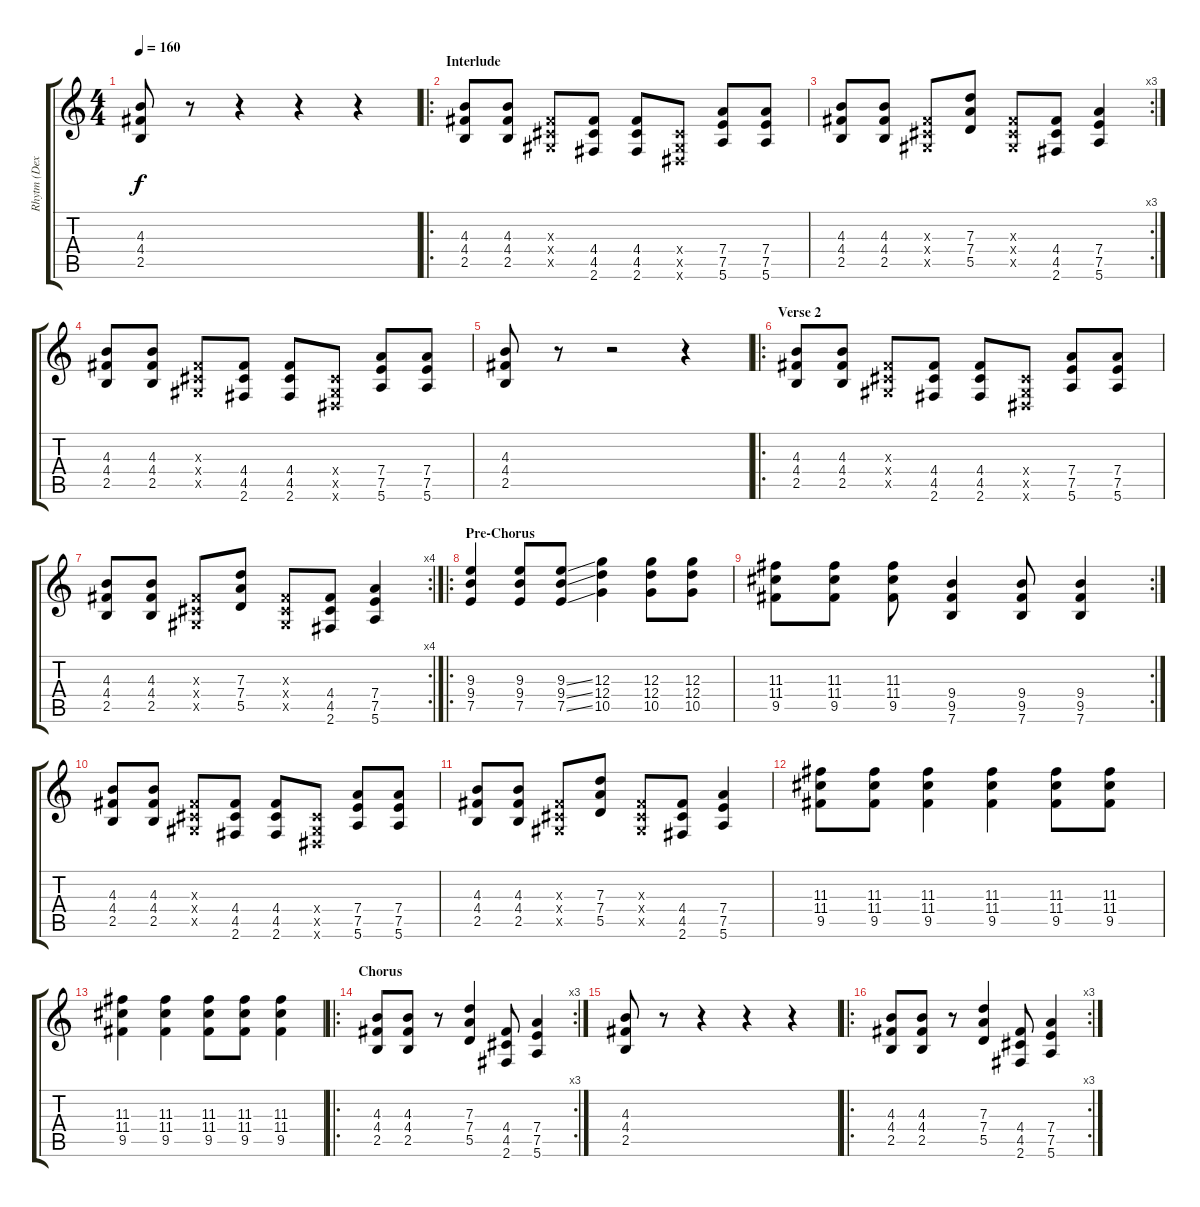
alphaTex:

\track ("Rhytm (Dexter)" "Rhytm (Dex") {instrument overdrivenguitar}
\staff {score tabs}
\tuning (E4 B3 G3 D3 A2 E2) {hide}
\ts (4 4)
\tempo 160
\clef g2
\ks c
(4.3 4.4 2.5).8{dy f} r.8 r.4 r.4 r.4 |
\ro
\section ("" "Interlude")
(4.3 4.4 2.5).8 (4.3 4.4 2.5).8 (-1.3{x} -1.4{x} -1.5{x}).8 (4.4 4.5 2.6).8 (4.4 4.5 2.6).8 (-1.4{x} -1.5{x} -1.6{x}).8 (7.4 7.5 5.6).8 (7.4 7.5 5.6).8 |
\rc 3
(4.3 4.4 2.5).8 (4.3 4.4 2.5).8 (-1.3{x} -1.4{x} -1.5{x}).8 (7.3 7.4 5.5).8 (-1.3{x} -1.4{x} -1.5{x}).8 (4.4 4.5 2.6).8 (7.4 7.5 5.6).4 |
(4.3 4.4 2.5).8 (4.3 4.4 2.5).8 (-1.3{x} -1.4{x} -1.5{x}).8 (4.4 4.5 2.6).8 (4.4 4.5 2.6).8 (-1.4{x} -1.5{x} -1.6{x}).8 (7.4 7.5 5.6).8 (7.4 7.5 5.6).8 |
(4.3 4.4 2.5).8 r.8 r.2 r.4 |
\ro
\section ("" "Verse 2")
(4.3 4.4 2.5).8 (4.3 4.4 2.5).8 (-1.3{x} -1.4{x} -1.5{x}).8 (4.4 4.5 2.6).8 (4.4 4.5 2.6).8 (-1.4{x} -1.5{x} -1.6{x}).8 (7.4 7.5 5.6).8 (7.4 7.5 5.6).8 |
\rc 4
(4.3 4.4 2.5).8 (4.3 4.4 2.5).8 (-1.3{x} -1.4{x} -1.5{x}).8 (7.3 7.4 5.5).8 (-1.3{x} -1.4{x} -1.5{x}).8 (4.4 4.5 2.6).8 (7.4 7.5 5.6).4 |
\ro
\section ("" "Pre-Chorus")
(9.3 9.4 7.5).4 (9.3 9.4 7.5).8 (9.3{ss} 9.4{ss} 7.5{ss}).8 (12.3 12.4 10.5).4 (12.3 12.4 10.5).8 (12.3 12.4 10.5).8 |
\rc 2
(11.3 11.4 9.5).8 (11.3 11.4 9.5).8 (11.3 11.4 9.5).8 (9.4 9.5 7.6).4 (9.4 9.5 7.6).8 (9.4 9.5 7.6).4 |
(4.3 4.4 2.5).8 (4.3 4.4 2.5).8 (-1.3{x} -1.4{x} -1.5{x}).8 (4.4 4.5 2.6).8 (4.4 4.5 2.6).8 (-1.4{x} -1.5{x} -1.6{x}).8 (7.4 7.5 5.6).8 (7.4 7.5 5.6).8 |
(4.3 4.4 2.5).8 (4.3 4.4 2.5).8 (-1.3{x} -1.4{x} -1.5{x}).8 (7.3 7.4 5.5).8 (-1.3{x} -1.4{x} -1.5{x}).8 (4.4 4.5 2.6).8 (7.4 7.5 5.6).4 |
(11.3 11.4 9.5).8 (11.3 11.4 9.5).8 (11.3 11.4 9.5).4 (11.3 11.4 9.5).4 (11.3 11.4 9.5).8 (11.3 11.4 9.5).8 |
(11.3 11.4 9.5).4 (11.3 11.4 9.5).4 (11.3 11.4 9.5).8 (11.3 11.4 9.5).8 (11.3 11.4 9.5).4 |
\ro
\rc 3
\section ("" "Chorus")
(4.3 4.4 2.5).8 (4.3 4.4 2.5).8 r.8 (7.3 7.4 5.5).4 (4.4 4.5 2.6).8 (7.4 7.5 5.6).4 |
(4.3 4.4 2.5).8 r.8 r.4 r.4 r.4 |
\ro
\rc 3
(4.3 4.4 2.5).8 (4.3 4.4 2.5).8 r.8 (7.3 7.4 5.5).4 (4.4 4.5 2.6).8 (7.4 7.5 5.6).4
